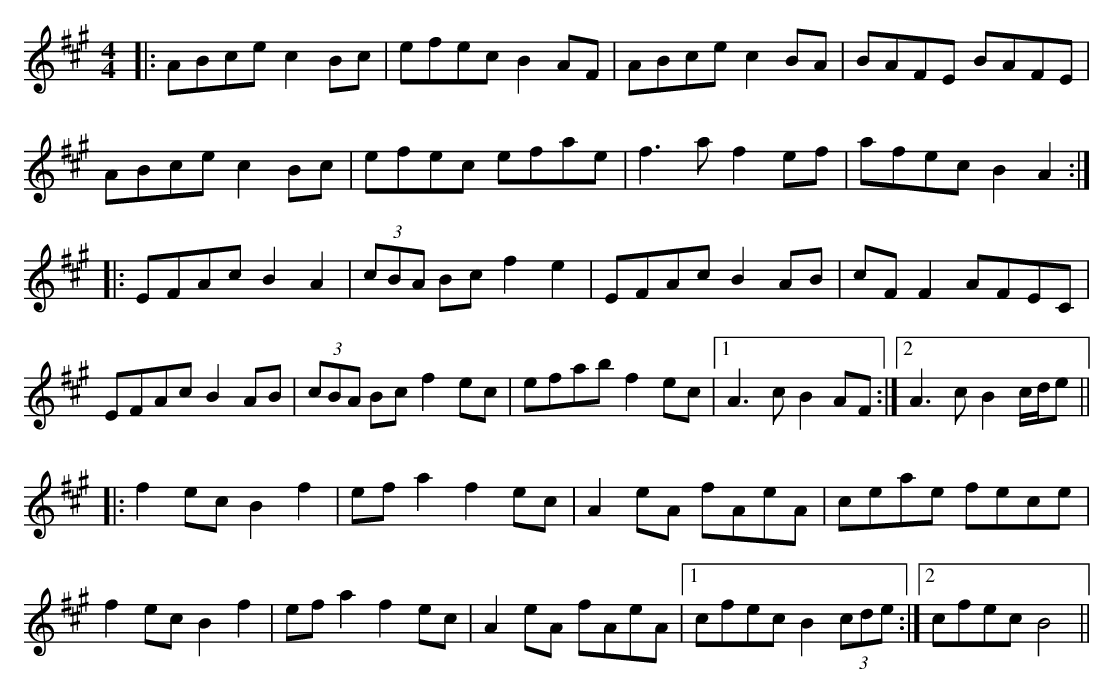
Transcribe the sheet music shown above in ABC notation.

X:1
M:4/4
K:A
|:ABce c2Bc|efec B2AF|ABce c2BA|BAFE BAFE|
ABce c2Bc|efec efae|f3a f2ef|afec B2A2:|
|:EFAc B2A2|(3cBA Bc f2e2|EFAc B2AB|cFF2 AFEC|
EFAc B2AB|(3cBA Bc f2ec|efab f2ec|1 A3c B2AF:|2 A3c B2 c/d/e||
|:f2ec B2f2|efa2 f2ec|A2eA fAeA|ceae fece|
f2ec B2f2|efa2 f2ec|A2eA fAeA|1 cfec B2 (3cde:|2 cfec B4||
